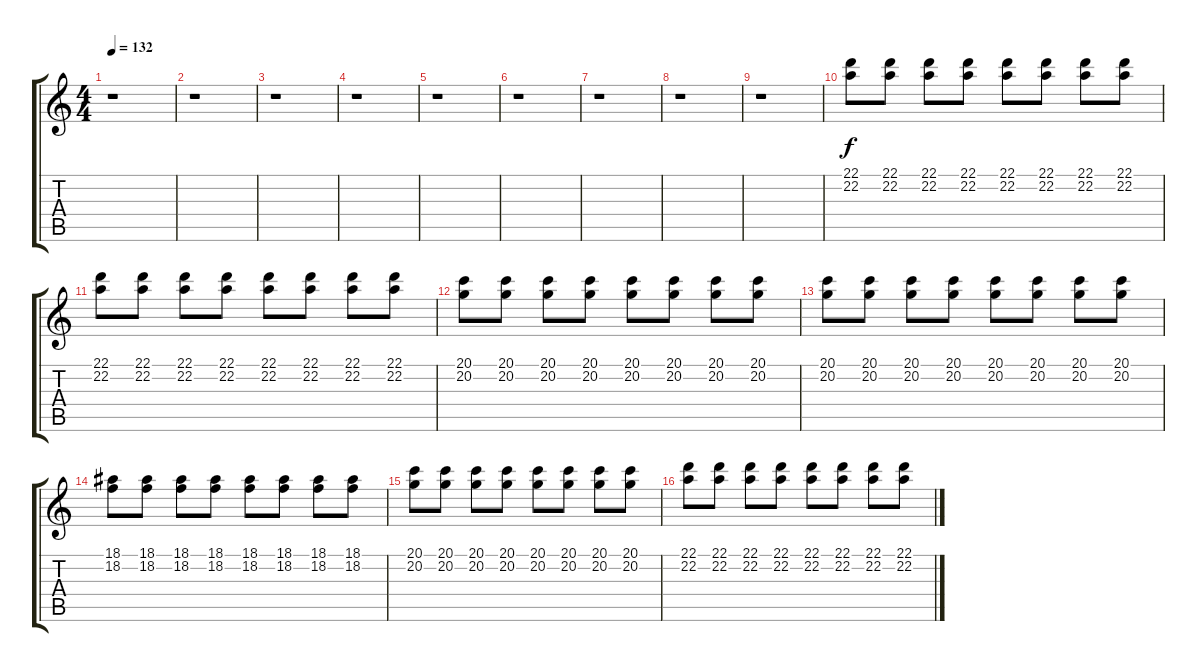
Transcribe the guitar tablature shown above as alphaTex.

\track "" {instrument percussiveorgan}
\staff {score tabs}
\tuning (E4 B3 G3 D3 A2 E2) {hide}
\ts (4 4)
\tempo 132
\clef g2
\ks c
r.1{dy f} |
r.1 |
r.1 |
r.1 |
r.1 |
r.1 |
r.1 |
r.1 |
r.1 |
(22.1 22.2).8 (22.1 22.2).8 (22.1 22.2).8 (22.1 22.2).8 (22.1 22.2).8 (22.1 22.2).8 (22.1 22.2).8 (22.1 22.2).8 |
(22.1 22.2).8 (22.1 22.2).8 (22.1 22.2).8 (22.1 22.2).8 (22.1 22.2).8 (22.1 22.2).8 (22.1 22.2).8 (22.1 22.2).8 |
(20.1 20.2).8 (20.1 20.2).8 (20.1 20.2).8 (20.1 20.2).8 (20.1 20.2).8 (20.1 20.2).8 (20.1 20.2).8 (20.1 20.2).8 |
(20.1 20.2).8 (20.1 20.2).8 (20.1 20.2).8 (20.1 20.2).8 (20.1 20.2).8 (20.1 20.2).8 (20.1 20.2).8 (20.1 20.2).8 |
(18.1 18.2).8 (18.1 18.2).8 (18.1 18.2).8 (18.1 18.2).8 (18.1 18.2).8 (18.1 18.2).8 (18.1 18.2).8 (18.1 18.2).8 |
(20.1 20.2).8 (20.1 20.2).8 (20.1 20.2).8 (20.1 20.2).8 (20.1 20.2).8 (20.1 20.2).8 (20.1 20.2).8 (20.1 20.2).8 |
(22.1 22.2).8 (22.1 22.2).8 (22.1 22.2).8 (22.1 22.2).8 (22.1 22.2).8 (22.1 22.2).8 (22.1 22.2).8 (22.1 22.2).8
